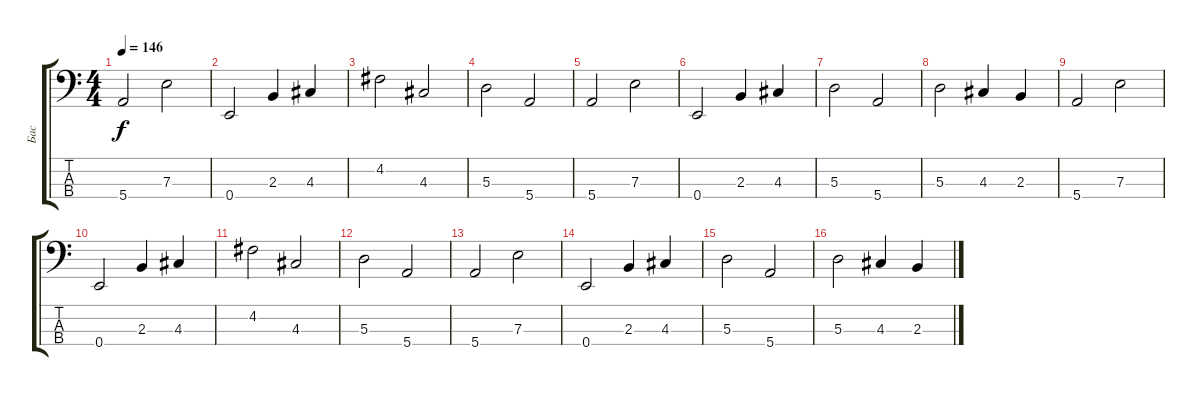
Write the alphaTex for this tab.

\track ("Бас" "Бас") {instrument electricbassfinger}
\staff {score tabs}
\tuning (G2 D2 A1 E1) {hide}
\ts (4 4)
\tempo 146
\clef f4
\ks c
5.4.2{dy f} 7.3.2 |
0.4.2 2.3.4 4.3.4 |
4.2.2 4.3.2 |
5.3.2 5.4.2 |
5.4.2 7.3.2 |
0.4.2 2.3.4 4.3.4 |
5.3.2 5.4.2 |
5.3.2 4.3.4 2.3.4 |
5.4.2 7.3.2 |
0.4.2 2.3.4 4.3.4 |
4.2.2 4.3.2 |
5.3.2 5.4.2 |
5.4.2 7.3.2 |
0.4.2 2.3.4 4.3.4 |
5.3.2 5.4.2 |
5.3.2 4.3.4 2.3.4
